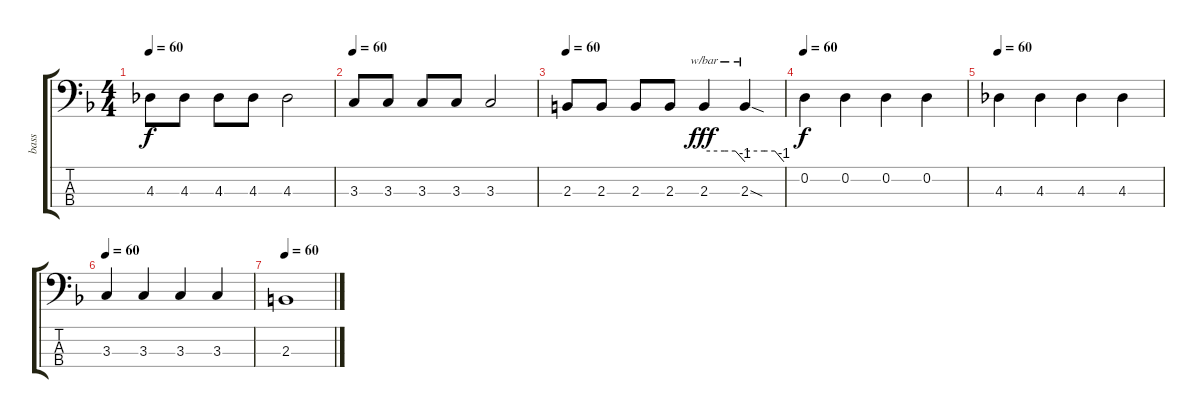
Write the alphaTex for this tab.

\track ("bass" "bass") {instrument slapbass2}
\staff {score tabs}
\tuning (G2 D2 A1 E1) {hide}
\ts (4 4)
\tempo 60
\clef f4
\ks dminor
4.3.8{dy f} 4.3.8 4.3.8 4.3.8 4.3.2 |
\tempo 60
3.3.8 3.3.8 3.3.8 3.3.8 3.3.2 |
\tempo 60
2.3.8 2.3.8 2.3.8 2.3.8 2.3.4{tbe (custom default 0 0 30 0 46 0 60 -4) dy fff} 2.3{sod}.4{tbe (custom default 0 0 30 0 46 0 60 -4)} |
\tempo 60
0.2.4{dy f} 0.2.4 0.2.4 0.2.4 |
\tempo 60
4.3.4 4.3.4 4.3.4 4.3.4 |
\tempo 60
3.3.4 3.3.4 3.3.4 3.3.4 |
\tempo 60
2.3.1
